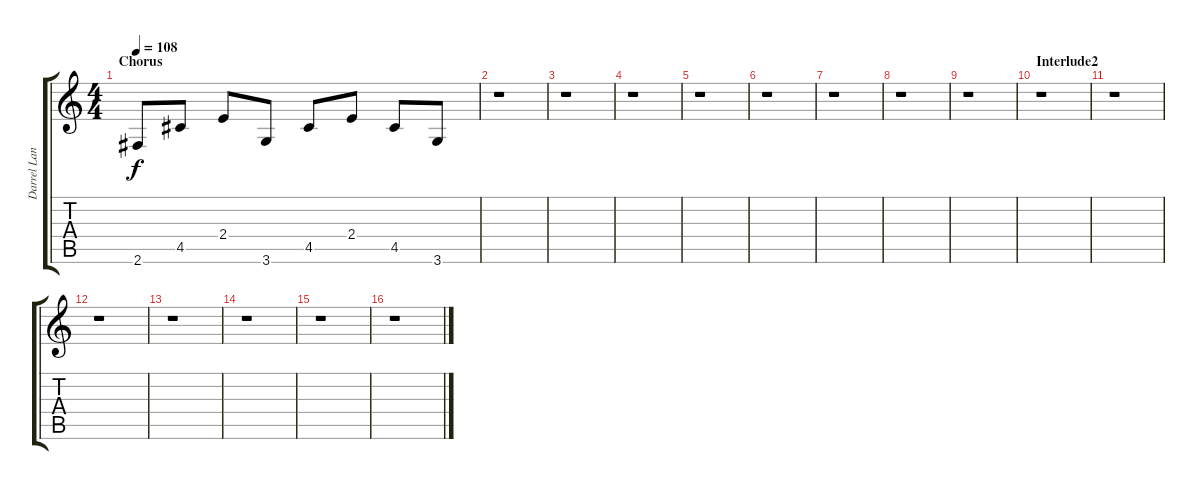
\track ("Darrel Lance Abbot" "Darrel Lan") {instrument acousticguitarsteel}
\staff {score tabs}
\tuning (E4 B3 G3 D3 A2 E2) {hide}
\ts (4 4)
\section ("" "Chorus")
\tempo 108
\clef g2
\ks c
2.6.8{dy f} 4.5.8 2.4.8 3.6.8 4.5.8 2.4.8 4.5.8 3.6.8 |
r.1 |
r.1 |
r.1 |
r.1 |
r.1 |
r.1 |
r.1 |
r.1 |
\section ("" "Interlude2")
r.1 |
r.1 |
r.1 |
r.1 |
r.1 |
r.1 |
r.1
